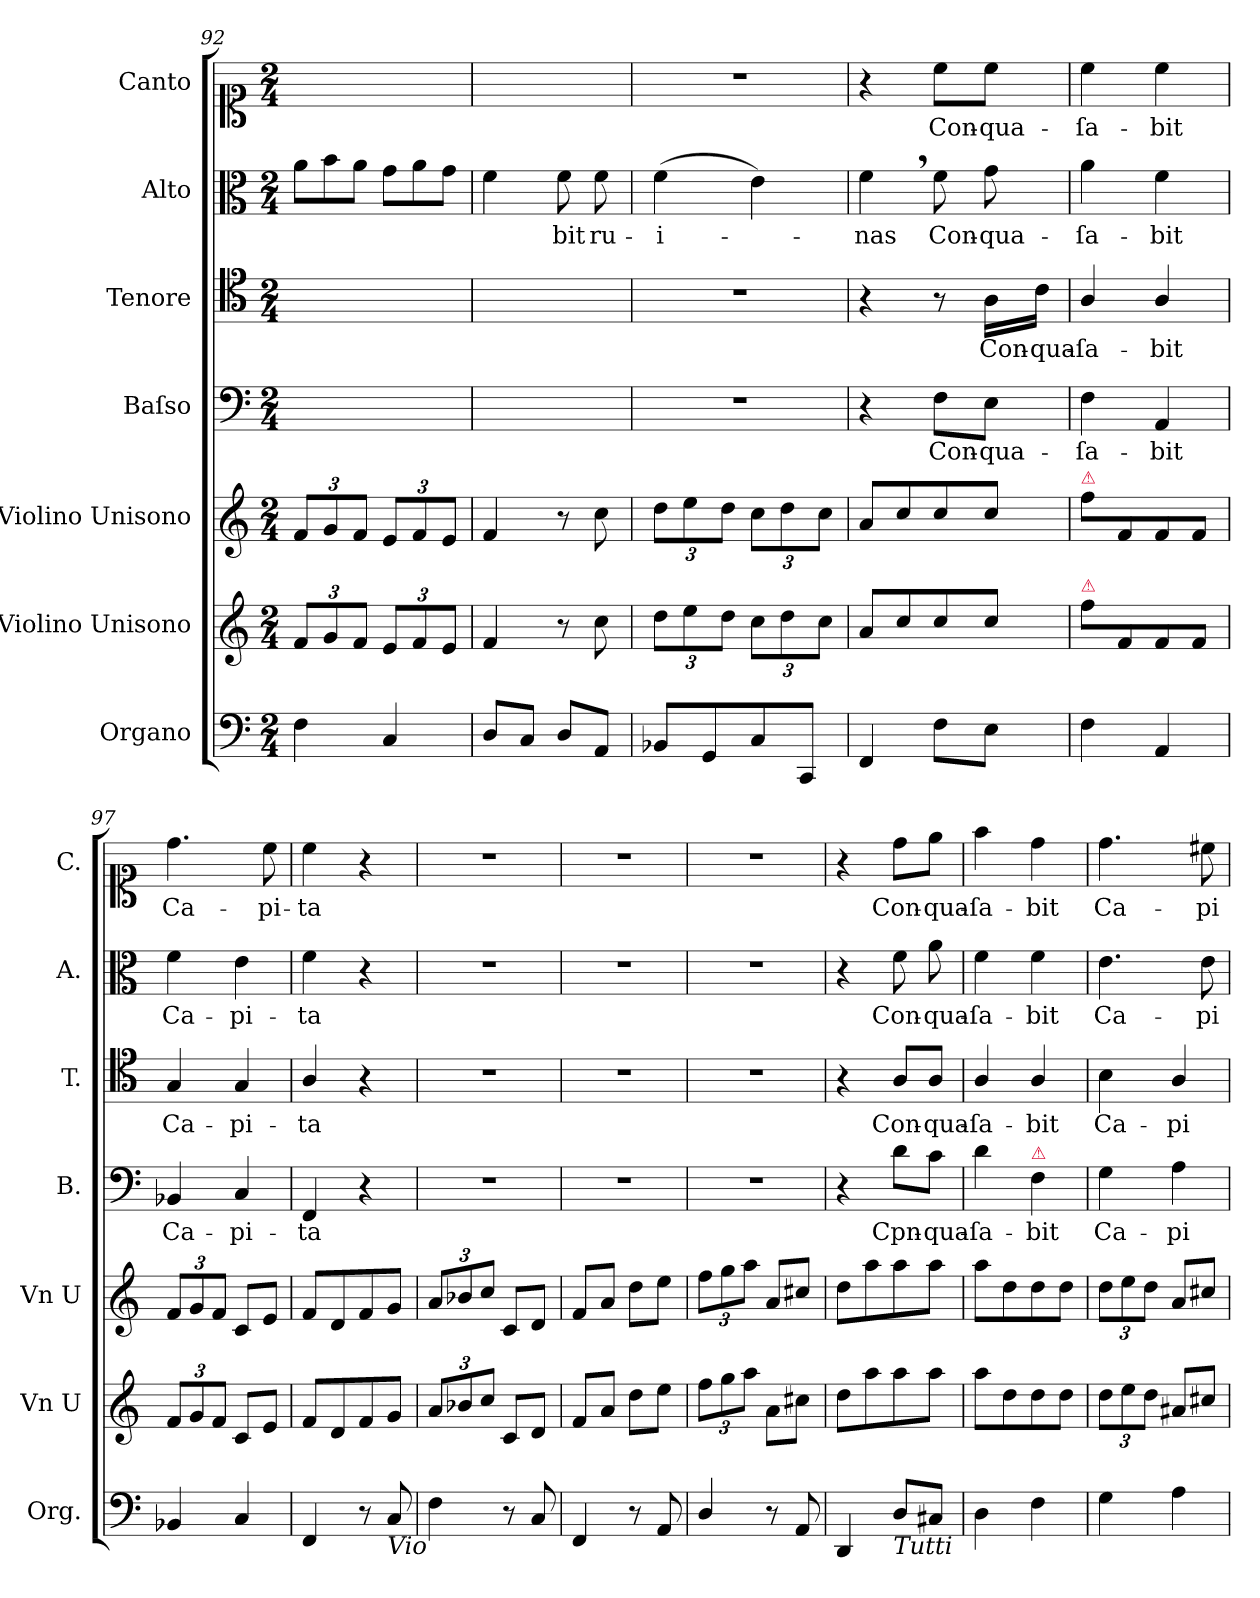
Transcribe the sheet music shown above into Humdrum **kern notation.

**kern	**kern	**kern	**kern	**text	**kern	**text	**kern	**text	**kern	**text
*part7	*part6	*part5	*part4	*part4	*part3	*part3	*part2	*part2	*part1	*part1
*staff7	*staff6	*staff5	*staff4	*staff4	*staff3	*staff3	*staff2	*staff2	*staff1	*staff1
*I"Organo	*I"Violino Unisono	*I"Violino Unisono	*I"Baſso	*	*I"Tenore	*	*I"Alto	*	*I"Canto	*
*I'Org.	*I'Vn U	*I'Vn U	*I'B.	*	*I'T.	*	*I'A.	*	*I'C.	*
*clefF4	*clefG2	*clefG2	*clefF4	*	*clefC4	*	*clefC3	*	*clefC1	*
*k[]	*k[]	*k[]	*k[]	*	*k[]	*	*k[]	*	*k[]	*
*M2/4	*M2/4	*M2/4	*M2/4	*	*M2/4	*	*M2/4	*	*M2/4	*
*	*	*	*	*	*	*	*Xtuplet	*	*	*
=92	=92	=92	=92	=92	=92	=92	=92	=92	=92	=92
4F\	12f/L	12f/L	2ryy	.	2ryy	.	12a\L	.	2ryy	.
.	12g/	12g/	.	.	.	.	12b\	.	.	.
.	12f/J	12f/J	.	.	.	.	12a\J	.	.	.
4C/	12e/L	12e/L	.	.	.	.	12g\L	.	.	.
.	12f/	12f/	.	.	.	.	12a\	.	.	.
.	12e/J	12e/J	.	.	.	.	12g\J	.	.	.
=93	=93	=93	=93	=93	=93	=93	=93	=93	=93	=93
8D/L	4f/	4f/	2ryy	.	2ryy	.	4f\	.	2ryy	.
8C/J	.	.	.	.	.	.	.	.	.	.
8D/L	8r	8r	.	.	.	.	8f\	-bit	.	.
8AA/J	8cc\	8cc\	.	.	.	.	8f\	ru-	.	.
=94	=94	=94	=94	=94	=94	=94	=94	=94	=94	=94
8BB-X/L	12dd\L	12dd\L	2r	.	2r	.	(4f\	-i-	2r	.
.	12ee\	12ee\	.	.	.	.	.	.	.	.
8GG/	.	.	.	.	.	.	.	.	.	.
.	12dd\J	12dd\J	.	.	.	.	.	.	.	.
8C/	12cc\L	12cc\L	.	.	.	.	4e\)	.	.	.
.	12dd\	12dd\	.	.	.	.	.	.	.	.
8CC/J	.	.	.	.	.	.	.	.	.	.
.	12cc\J	12cc\J	.	.	.	.	.	.	.	.
=95	=95	=95	=95	=95	=95	=95	=95	=95	=95	=95
4FF/	8a/L	8a/L	4r	.	4r	.	4f,\	-nas	4r	.
.	8cc/	8cc/	.	.	.	.	.	.	.	.
8F\L	8cc/	8cc/	8F\L	Con-	8r	.	8f\	Con-	8cc\L	Con-
8E\J	8cc/J	8cc/J	8E\J	-qua-	16A\LL	Con-	8g\	-qua-	8cc\J	-qua-
.	.	.	.	.	16c\JJ	-qua-	.	.	.	.
=96	=96	=96	=96	=96	=96	=96	=96	=96	=96	=96
!	!	!LO:TX:a:color=crimson:t=⚠	!	!	!	!	!	!	!	!
!	!LO:TX:a:color=crimson:t=⚠	!	!	!	!	!	!	!	!	!
4F\	8ff\L	8ff\L	4F\	-ſa-	4A/	-ſa-	4a\	-ſa-	4cc\	-ſa-
.	8f/	8f/	.	.	.	.	.	.	.	.
4AA/	8f/	8f/	4AA/	-bit	4A/	-bit	4f\	-bit	4cc\	-bit
.	8f/J	8f/J	.	.	.	.	.	.	.	.
=97	=97	=97	=97	=97	=97	=97	=97	=97	=97	=97
4BB-X/	12f/L	12f/L	4BB-X/	Ca-	4G/	Ca-	4f\	Ca-	4.dd\	Ca-
.	12g/	12g/	.	.	.	.	.	.	.	.
.	12f/J	12f/J	.	.	.	.	.	.	.	.
4C/	8c/L	8c/L	4C/	-pi-	4G/	-pi-	4e\	-pi-	.	.
.	8e/J	8e/J	.	.	.	.	.	.	8cc\	-pi-
=98	=98	=98	=98	=98	=98	=98	=98	=98	=98	=98
4FF/	8f/L	8f/L	4FF/	-ta	4A/	-ta	4f\	-ta	4cc\	-ta
.	8d/	8d/	.	.	.	.	.	.	.	.
8r	8f/	8f/	4r	.	4r	.	4r	.	4r	.
!LO:TX:b:i:t=Vio	!	!	!	!	!	!	!	!	!	!
8C/	8g/J	8g/J	.	.	.	.	.	.	.	.
=99	=99	=99	=99	=99	=99	=99	=99	=99	=99	=99
4F\	12a/L	12a/L	2r	.	2r	.	2r	.	2r	.
.	12b-X/	12b-X/	.	.	.	.	.	.	.	.
.	12cc/J	12cc/J	.	.	.	.	.	.	.	.
8r	8c/L	8c/L	.	.	.	.	.	.	.	.
8C/	8d/J	8d/J	.	.	.	.	.	.	.	.
=100	=100	=100	=100	=100	=100	=100	=100	=100	=100	=100
4FF/	8f/L	8f/L	2r	.	2r	.	2r	.	2r	.
.	8a/J	8a/J	.	.	.	.	.	.	.	.
8r	8dd\L	8dd\L	.	.	.	.	.	.	.	.
8AA/	8ee\J	8ee\J	.	.	.	.	.	.	.	.
=101	=101	=101	=101	=101	=101	=101	=101	=101	=101	=101
4D/	12ff\L	12ff\L	2r	.	2r	.	2r	.	2r	.
.	12gg\	12gg\	.	.	.	.	.	.	.	.
.	12aa\J	12aa\J	.	.	.	.	.	.	.	.
8r	8a\L	8a/L	.	.	.	.	.	.	.	.
8AA/	8cc#X\J	8cc#X/J	.	.	.	.	.	.	.	.
=102	=102	=102	=102	=102	=102	=102	=102	=102	=102	=102
4DD/	8dd\L	8dd\L	4r	.	4r	.	4r	.	4r	.
.	8aa\	8aa\	.	.	.	.	.	.	.	.
!LO:TX:b:i:t=Tutti	!	!	!	!	!	!	!	!	!	!
8D/L	8aa\	8aa\	8d\L	Cpn-	8A/L	Con-	8f\	Con-	8dd\L	Con-
8C#X/J	8aa\J	8aa\J	8c\J	-qua-	8A/J	-qua-	8a\	-qua-	8ee\J	-qua-
=103	=103	=103	=103	=103	=103	=103	=103	=103	=103	=103
4D\	8aa\L	8aa\L	4d\	-ſa-	4A/	-ſa-	4f\	-ſa-	4ff\	-ſa-
.	8dd\	8dd\	.	.	.	.	.	.	.	.
!	!	!	!LO:TX:a:color=crimson:t=⚠	!	!	!	!	!	!	!
4F\	8dd\	8dd\	4F\	-bit	4A/	-bit	4f\	-bit	4dd\	-bit
.	8dd\J	8dd\J	.	.	.	.	.	.	.	.
=104	=104	=104	=104	=104	=104	=104	=104	=104	=104	=104
4G\	12dd\L	12dd\L	4G\	Ca-	4B\	Ca-	4.e\	Ca-	4.dd\	Ca-
.	12ee\	12ee\	.	.	.	.	.	.	.	.
.	12dd\J	12dd\J	.	.	.	.	.	.	.	.
4A\	8a#X/L	8a/L	4A\	-pi-	4A/	-pi-	.	.	.	.
.	8cc#X/J	8cc#X/J	.	.	.	.	8e\	-pi-	8cc#X\	-pi-
=	=	=	=	=	=	=	=	=	=	=
*-	*-	*-	*-	*-	*-	*-	*-	*-	*-	*-
